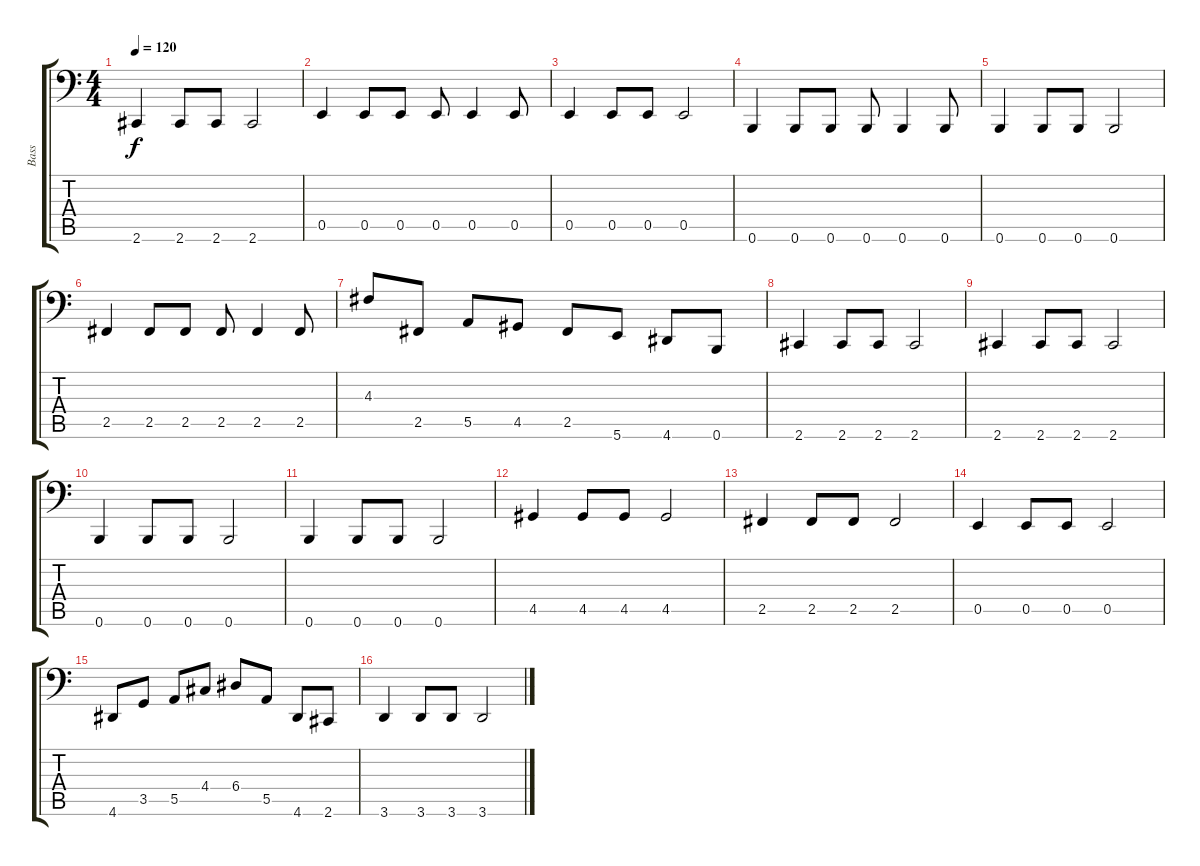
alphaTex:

\track ("Bass" "Bass") {instrument electricbassfinger}
\staff {score tabs}
\tuning (C3 G2 D2 A1 E1 B0) {hide}
\ts (4 4)
\tempo 120
\clef f4
\ks c
2.6.4{dy f} 2.6.8 2.6.8 2.6.2 |
0.5.4 0.5.8 0.5.8 0.5.8 0.5.4 0.5.8 |
0.5.4 0.5.8 0.5.8 0.5.2 |
0.6.4 0.6.8 0.6.8 0.6.8 0.6.4 0.6.8 |
0.6.4 0.6.8 0.6.8 0.6.2 |
2.5.4 2.5.8 2.5.8 2.5.8 2.5.4 2.5.8 |
4.3.8 2.5.8 5.5.8 4.5.8 2.5.8 5.6.8 4.6.8 0.6.8 |
2.6.4 2.6.8 2.6.8 2.6.2 |
2.6.4 2.6.8 2.6.8 2.6.2 |
0.6.4 0.6.8 0.6.8 0.6.2 |
0.6.4 0.6.8 0.6.8 0.6.2 |
4.5.4 4.5.8 4.5.8 4.5.2 |
2.5.4 2.5.8 2.5.8 2.5.2 |
0.5.4 0.5.8 0.5.8 0.5.2 |
4.6.8 3.5.8 5.5.8 4.4.8 6.4.8 5.5.8 4.6.8 2.6.8 |
3.6.4 3.6.8 3.6.8 3.6.2
